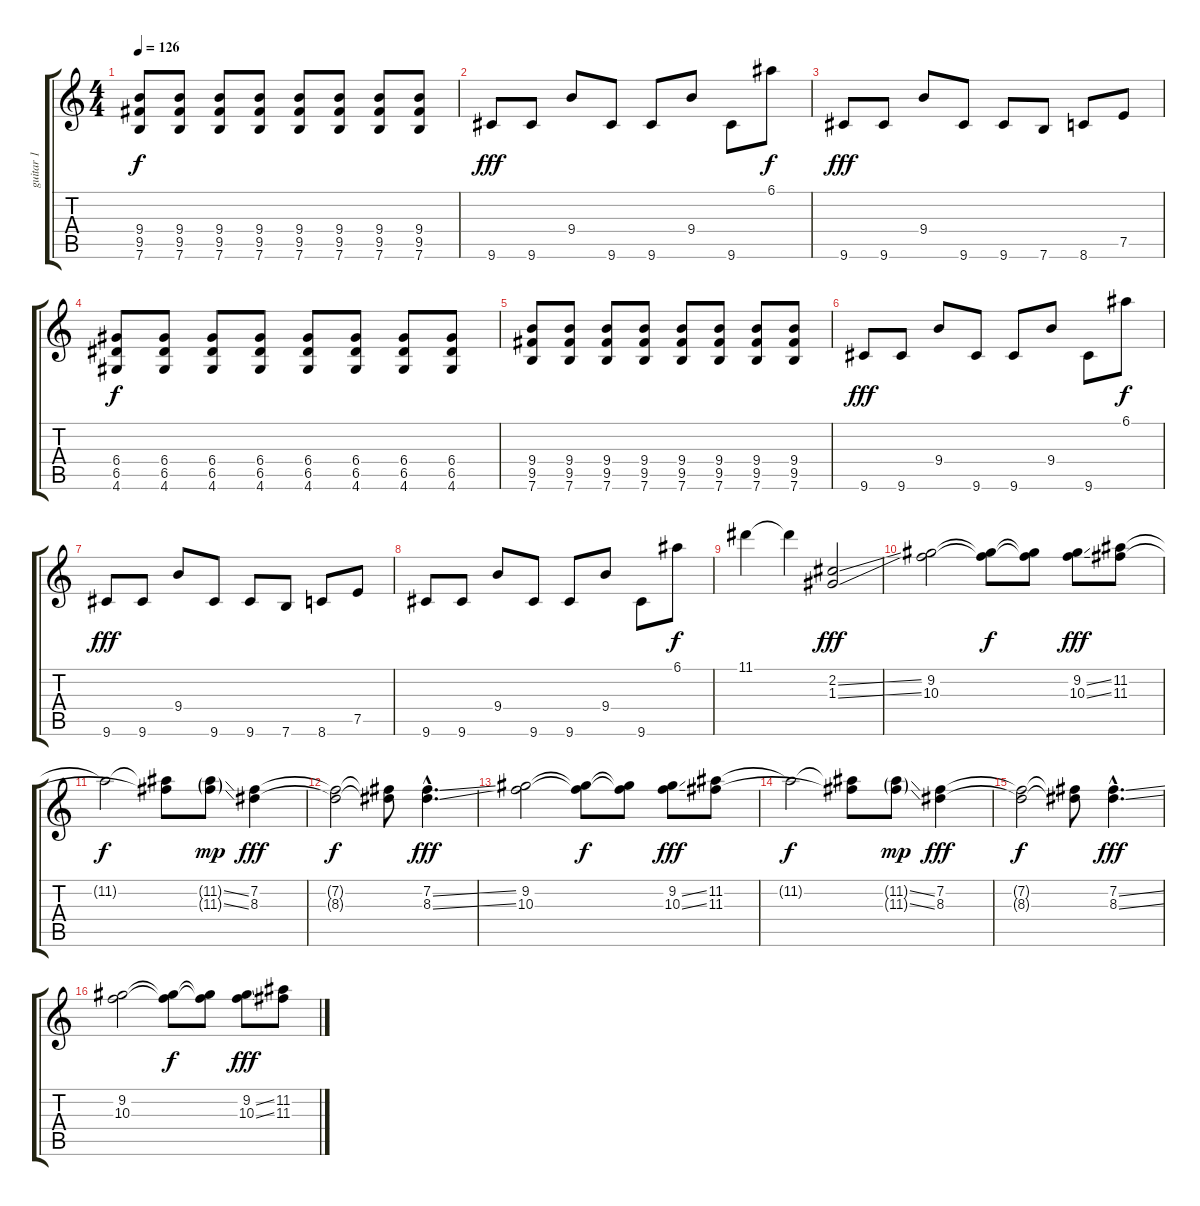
\track ("guitar 1" "guitar 1") {instrument distortionguitar}
\staff {score tabs}
\tuning (E4 B3 G3 D3 A2 E2) {hide}
\ts (4 4)
\tempo 126
\clef g2
\ks c
(9.4 9.5 7.6).8{dy f} (9.4 9.5 7.6).8 (9.4 9.5 7.6).8 (9.4 9.5 7.6).8 (9.4 9.5 7.6).8 (9.4 9.5 7.6).8 (9.4 9.5 7.6).8 (9.4 9.5 7.6).8 |
9.6.8{dy fff} 9.6.8 9.4.8 9.6.8 9.6.8 9.4.8 9.6.8 6.1.8{dy f instrument guitarharmonics} |
9.6.8{dy fff instrument distortionguitar} 9.6.8 9.4.8 9.6.8 9.6.8 7.6.8 8.6.8 7.5.8 |
(6.4 6.5 4.6).8{dy f} (6.4 6.5 4.6).8 (6.4 6.5 4.6).8 (6.4 6.5 4.6).8 (6.4 6.5 4.6).8 (6.4 6.5 4.6).8 (6.4 6.5 4.6).8 (6.4 6.5 4.6).8 |
(9.4 9.5 7.6).8 (9.4 9.5 7.6).8 (9.4 9.5 7.6).8 (9.4 9.5 7.6).8 (9.4 9.5 7.6).8 (9.4 9.5 7.6).8 (9.4 9.5 7.6).8 (9.4 9.5 7.6).8 |
9.6.8{dy fff} 9.6.8 9.4.8 9.6.8 9.6.8 9.4.8 9.6.8 6.1.8{dy f instrument guitarharmonics} |
9.6.8{dy fff instrument distortionguitar} 9.6.8 9.4.8 9.6.8 9.6.8 7.6.8 8.6.8 7.5.8 |
9.6.8 9.6.8 9.4.8 9.6.8 9.6.8 9.4.8 9.6.8 6.1.8{dy f instrument guitarharmonics} |
11.1.4 11.1{t}.4 (2.2{ss} 1.3{ss}).2{dy fff instrument distortionguitar} |
(9.2 10.3).2 (9.2{t} 10.3{t}).8{dy f} (9.2{t} 10.3{t}).8 (9.2{ss} 10.3{ss}).8{dy fff} (11.2 11.3).8 |
11.2{t}.2{dy f} (11.2{t} 11.3{t}).8 (11.2{ss g} 11.3{ss g}).8{dy mp} (7.2 8.3).4{dy fff} |
(7.2{t} 8.3{t}).2{dy f} (7.2{t} 8.3{t}).8 (7.2{ss hac} 8.3{ss hac}).4{d dy fff} |
(9.2 10.3).2 (9.2{t} 10.3{t}).8{dy f} (9.2{t} 10.3{t}).8 (9.2{ss} 10.3{ss}).8{dy fff} (11.2 11.3).8 |
11.2{t}.2{dy f} (11.2{t} 11.3{t}).8 (11.2{ss g} 11.3{ss g}).8{dy mp} (7.2 8.3).4{dy fff} |
(7.2{t} 8.3{t}).2{dy f} (7.2{t} 8.3{t}).8 (7.2{ss hac} 8.3{ss hac}).4{d dy fff} |
(9.2 10.3).2 (9.2{t} 10.3{t}).8{dy f} (9.2{t} 10.3{t}).8 (9.2{ss} 10.3{ss}).8{dy fff} (11.2 11.3).8
